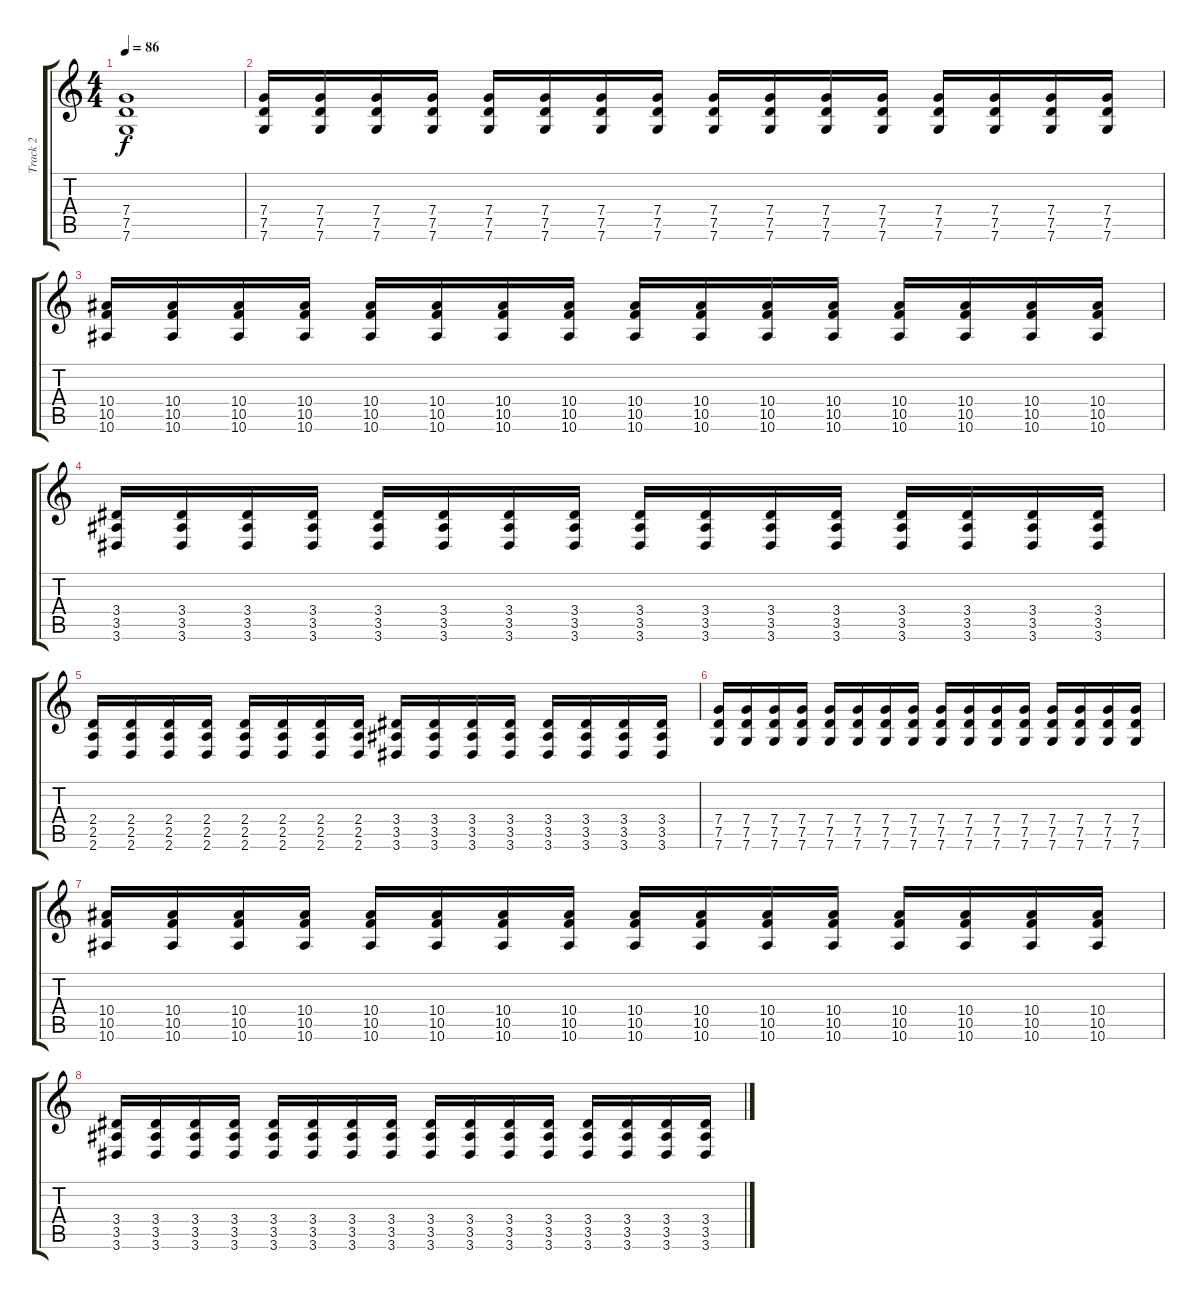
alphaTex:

\track ("Track 2" "Track 2") {instrument overdrivenguitar}
\staff {score tabs}
\tuning (D4 A3 F3 C3 G2 C2) {hide}
\ts (4 4)
\tempo 86
\clef g2
\ks c
(7.4 7.5 7.6).1{dy f} |
(7.4 7.5 7.6).16 (7.4 7.5 7.6).16 (7.4 7.5 7.6).16 (7.4 7.5 7.6).16 (7.4 7.5 7.6).16 (7.4 7.5 7.6).16 (7.4 7.5 7.6).16 (7.4 7.5 7.6).16 (7.4 7.5 7.6).16 (7.4 7.5 7.6).16 (7.4 7.5 7.6).16 (7.4 7.5 7.6).16 (7.4 7.5 7.6).16 (7.4 7.5 7.6).16 (7.4 7.5 7.6).16 (7.4 7.5 7.6).16 |
(10.4 10.5 10.6).16 (10.4 10.5 10.6).16 (10.4 10.5 10.6).16 (10.4 10.5 10.6).16 (10.4 10.5 10.6).16 (10.4 10.5 10.6).16 (10.4 10.5 10.6).16 (10.4 10.5 10.6).16 (10.4 10.5 10.6).16 (10.4 10.5 10.6).16 (10.4 10.5 10.6).16 (10.4 10.5 10.6).16 (10.4 10.5 10.6).16 (10.4 10.5 10.6).16 (10.4 10.5 10.6).16 (10.4 10.5 10.6).16 |
(3.4 3.5 3.6).16 (3.4 3.5 3.6).16 (3.4 3.5 3.6).16 (3.4 3.5 3.6).16 (3.4 3.5 3.6).16 (3.4 3.5 3.6).16 (3.4 3.5 3.6).16 (3.4 3.5 3.6).16 (3.4 3.5 3.6).16 (3.4 3.5 3.6).16 (3.4 3.5 3.6).16 (3.4 3.5 3.6).16 (3.4 3.5 3.6).16 (3.4 3.5 3.6).16 (3.4 3.5 3.6).16 (3.4 3.5 3.6).16 |
(2.4 2.5 2.6).16 (2.4 2.5 2.6).16 (2.4 2.5 2.6).16 (2.4 2.5 2.6).16 (2.4 2.5 2.6).16 (2.4 2.5 2.6).16 (2.4 2.5 2.6).16 (2.4 2.5 2.6).16 (3.4 3.5 3.6).16 (3.4 3.5 3.6).16 (3.4 3.5 3.6).16 (3.4 3.5 3.6).16 (3.4 3.5 3.6).16 (3.4 3.5 3.6).16 (3.4 3.5 3.6).16 (3.4 3.5 3.6).16 |
(7.4 7.5 7.6).16 (7.4 7.5 7.6).16 (7.4 7.5 7.6).16 (7.4 7.5 7.6).16 (7.4 7.5 7.6).16 (7.4 7.5 7.6).16 (7.4 7.5 7.6).16 (7.4 7.5 7.6).16 (7.4 7.5 7.6).16 (7.4 7.5 7.6).16 (7.4 7.5 7.6).16 (7.4 7.5 7.6).16 (7.4 7.5 7.6).16 (7.4 7.5 7.6).16 (7.4 7.5 7.6).16 (7.4 7.5 7.6).16 |
(10.4 10.5 10.6).16 (10.4 10.5 10.6).16 (10.4 10.5 10.6).16 (10.4 10.5 10.6).16 (10.4 10.5 10.6).16 (10.4 10.5 10.6).16 (10.4 10.5 10.6).16 (10.4 10.5 10.6).16 (10.4 10.5 10.6).16 (10.4 10.5 10.6).16 (10.4 10.5 10.6).16 (10.4 10.5 10.6).16 (10.4 10.5 10.6).16 (10.4 10.5 10.6).16 (10.4 10.5 10.6).16 (10.4 10.5 10.6).16 |
(3.4 3.5 3.6).16 (3.4 3.5 3.6).16 (3.4 3.5 3.6).16 (3.4 3.5 3.6).16 (3.4 3.5 3.6).16 (3.4 3.5 3.6).16 (3.4 3.5 3.6).16 (3.4 3.5 3.6).16 (3.4 3.5 3.6).16 (3.4 3.5 3.6).16 (3.4 3.5 3.6).16 (3.4 3.5 3.6).16 (3.4 3.5 3.6).16 (3.4 3.5 3.6).16 (3.4 3.5 3.6).16 (3.4 3.5 3.6).16
